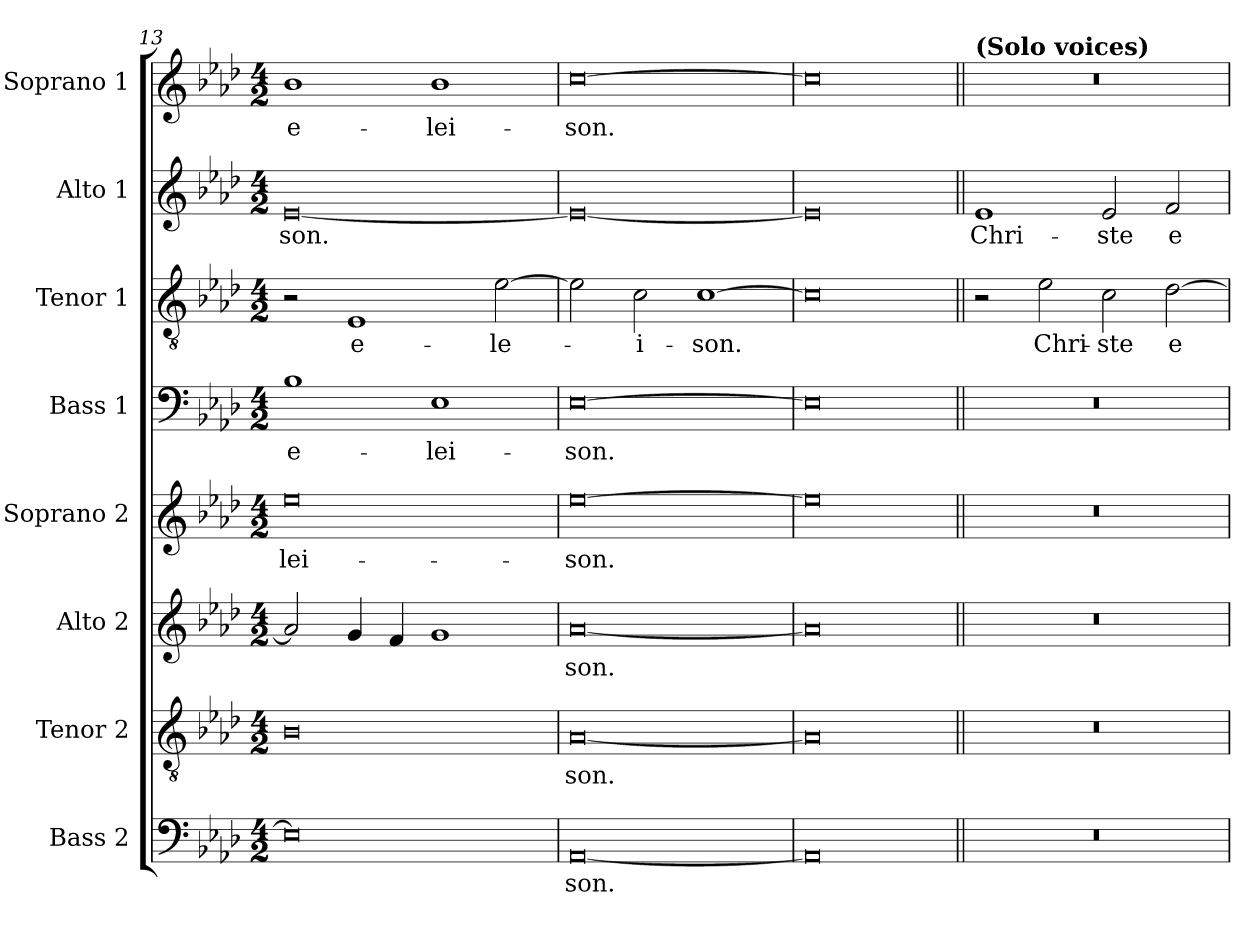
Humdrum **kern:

**kern	**text	**kern	**text	**kern	**text	**kern	**text	**kern	**text	**kern	**text	**kern	**text	**kern	**text
*part8	*part8	*part7	*part7	*part6	*part6	*part5	*part5	*part4	*part4	*part3	*part3	*part2	*part2	*part1	*part1
*staff8	*staff8	*staff7	*staff7	*staff6	*staff6	*staff5	*staff5	*staff4	*staff4	*staff3	*staff3	*staff2	*staff2	*staff1	*staff1
*I"Bass 2	*	*I"Tenor 2	*	*I"Alto 2	*	*I"Soprano 2	*	*I"Bass 1	*	*I"Tenor 1	*	*I"Alto 1	*	*I"Soprano 1	*
*clefF4	*	*clefGv2	*	*clefG2	*	*clefG2	*	*clefF4	*	*clefGv2	*	*clefG2	*	*clefG2	*
*k[b-e-a-d-]	*	*k[b-e-a-d-]	*	*k[b-e-a-d-]	*	*k[b-e-a-d-]	*	*k[b-e-a-d-]	*	*k[b-e-a-d-]	*	*k[b-e-a-d-]	*	*k[b-e-a-d-]	*
*A-:	*	*A-:	*	*A-:	*	*A-:	*	*A-:	*	*A-:	*	*A-:	*	*A-:	*
*M4/2	*	*M4/2	*	*M4/2	*	*M4/2	*	*M4/2	*	*M4/2	*	*M4/2	*	*M4/2	*
=13	=13	=13	=13	=13	=13	=13	=13	=13	=13	=13	=13	=13	=13	=13	=13
0E-]	.	0B-	.	2a-/]	.	0ee-	-lei-	1B-	e-	2r	.	[0e-	-son.	1b-	e-
.	.	.	.	4g/	.	.	.	.	.	1E-	e-	.	.	.	.
.	.	.	.	4f/	.	.	.	.	.	.	.	.	.	.	.
.	.	.	.	1g	.	.	.	1E-	-lei-	.	.	.	.	1b-	-lei-
.	.	.	.	.	.	.	.	.	.	[2e-\	-le-	.	.	.	.
=14	=14	=14	=14	=14	=14	=14	=14	=14	=14	=14	=14	=14	=14	=14	=14
[0AA-	-son.	[0A-	-son.	[0a-	-son.	[0ee-	-son.	[0E-	-son.	2e-\]	.	0e-_	.	[0cc	-son.
.	.	.	.	.	.	.	.	.	.	2c\	-i-	.	.	.	.
.	.	.	.	.	.	.	.	.	.	[1c	-son.	.	.	.	.
=15	=15	=15	=15	=15	=15	=15	=15	=15	=15	=15	=15	=15	=15	=15	=15
0AA-]	.	0A-]	.	0a-]	.	0ee-]	.	0E-]	.	0c]	.	0e-]	.	0cc]	.
!!LO:PB:g=z
=16||	=16||	=16||	=16||	=16||	=16||	=16||	=16||	=16||	=16||	=16||	=16||	=16||	=16||	=16||	=16||
!	!	!	!	!	!	!	!	!	!	!	!	!	!	!LO:TX:a:B:t=(Solo voices)	!
0r	.	0r	.	0r	.	0r	.	0r	.	2r	.	1e-	Chri-	0r	.
.	.	.	.	.	.	.	.	.	.	2e-\	Chri-	.	.	.	.
.	.	.	.	.	.	.	.	.	.	2c\	-ste	2e-/	-ste	.	.
.	.	.	.	.	.	.	.	.	.	[2d-\	e-	2f/	e-	.	.
=	=	=	=	=	=	=	=	=	=	=	=	=	=	=	=
*-	*-	*-	*-	*-	*-	*-	*-	*-	*-	*-	*-	*-	*-	*-	*-
